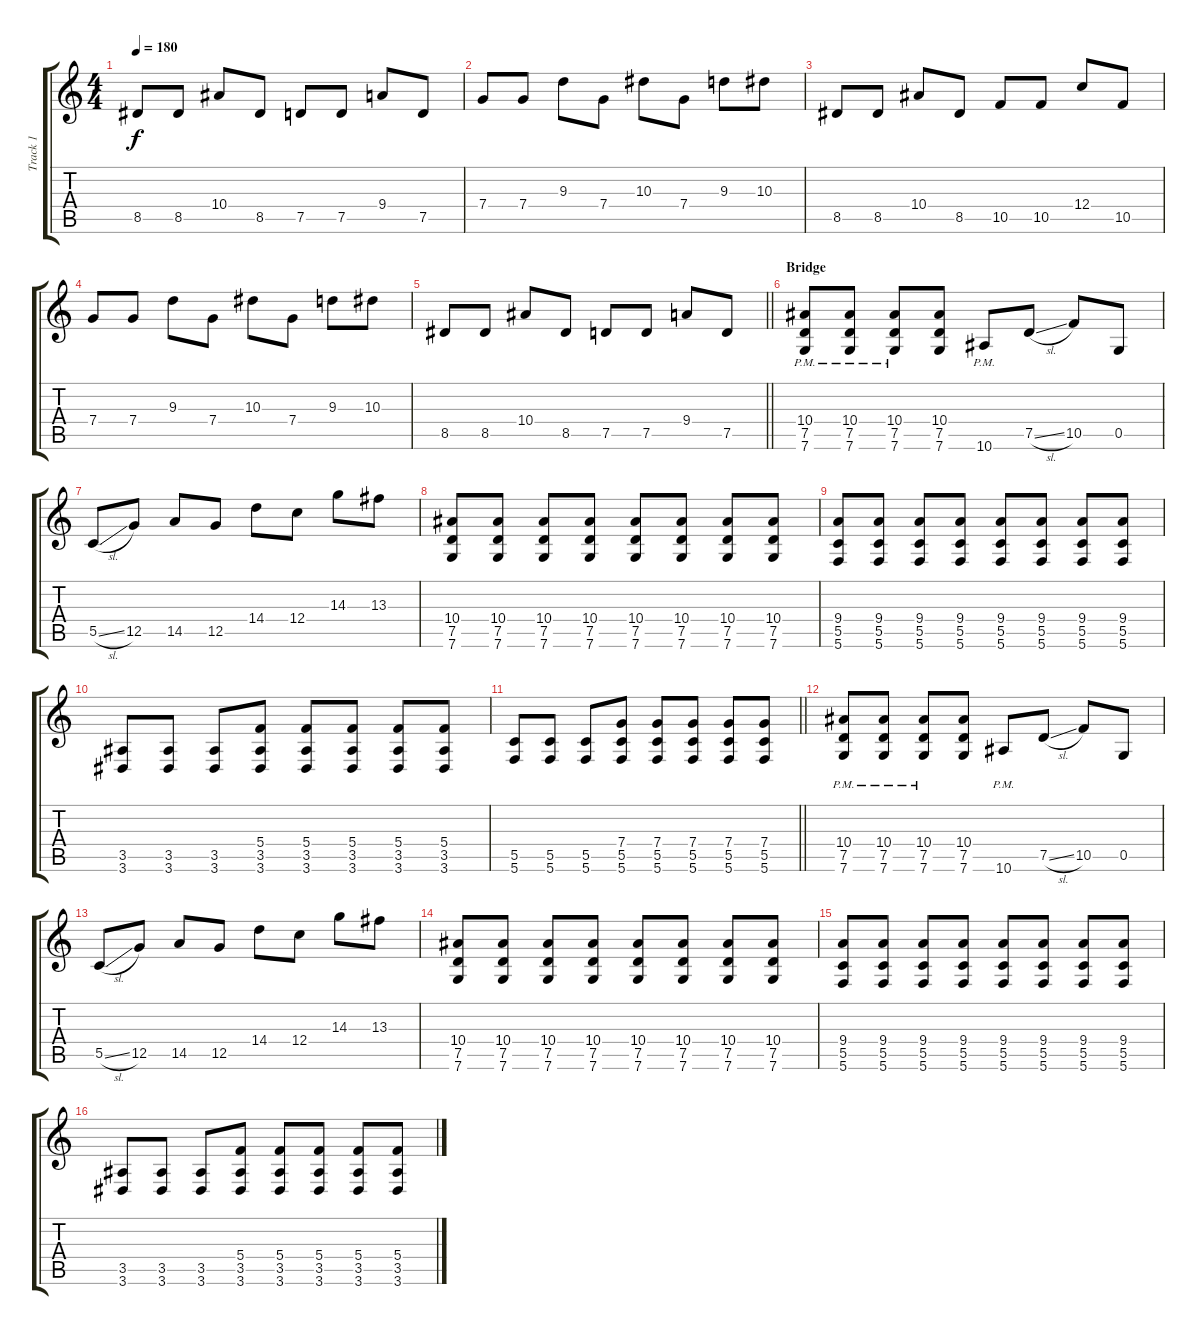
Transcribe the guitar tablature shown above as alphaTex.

\track ("Track 1" "Track 1") {instrument distortionguitar}
\staff {score tabs}
\tuning (D4 A3 F3 C3 G2 C2) {hide}
\ts (4 4)
\tempo 180
\clef g2
\ks c
8.5.8{dy f} 8.5.8 10.4.8 8.5.8 7.5.8 7.5.8 9.4.8 7.5.8 |
7.4.8 7.4.8 9.3.8 7.4.8 10.3.8 7.4.8 9.3.8 10.3.8 |
8.5.8 8.5.8 10.4.8 8.5.8 10.5.8 10.5.8 12.4.8 10.5.8 |
7.4.8 7.4.8 9.3.8 7.4.8 10.3.8 7.4.8 9.3.8 10.3.8 |
\barLineRight lightlight
8.5.8 8.5.8 10.4.8 8.5.8 7.5.8 7.5.8 9.4.8 7.5.8 |
\section ("" "Bridge")
(10.4 7.5 7.6{pm}).8{instrument distortionguitar} (10.4 7.5 7.6{pm}).8 (10.4 7.5 7.6{pm}).8 (10.4 7.5 7.6).8 10.6{pm}.8 7.5{sl}.8 10.5.8 0.5.8 |
5.5{sl}.8 12.5.8 14.5.8 12.5.8 14.4.8 12.4.8 14.3.8 13.3.8 |
(10.4 7.5 7.6).8 (10.4 7.5 7.6).8 (10.4 7.5 7.6).8 (10.4 7.5 7.6).8 (10.4 7.5 7.6).8 (10.4 7.5 7.6).8 (10.4 7.5 7.6).8 (10.4 7.5 7.6).8 |
(9.4 5.5 5.6).8 (9.4 5.5 5.6).8 (9.4 5.5 5.6).8 (9.4 5.5 5.6).8 (9.4 5.5 5.6).8 (9.4 5.5 5.6).8 (9.4 5.5 5.6).8 (9.4 5.5 5.6).8 |
(3.5 3.6).8 (3.5 3.6).8 (3.5 3.6).8 (5.4 3.5 3.6).8 (5.4 3.5 3.6).8 (5.4 3.5 3.6).8 (5.4 3.5 3.6).8 (5.4 3.5 3.6).8 |
\barLineRight lightlight
(5.5 5.6).8 (5.5 5.6).8 (5.5 5.6).8 (7.4 5.5 5.6).8 (7.4 5.5 5.6).8 (7.4 5.5 5.6).8 (7.4 5.5 5.6).8 (7.4 5.5 5.6).8 |
(10.4 7.5 7.6{pm}).8 (10.4 7.5 7.6{pm}).8 (10.4 7.5 7.6{pm}).8 (10.4 7.5 7.6).8 10.6{pm}.8 7.5{sl}.8 10.5.8 0.5.8 |
5.5{sl}.8 12.5.8 14.5.8 12.5.8 14.4.8 12.4.8 14.3.8 13.3.8 |
(10.4 7.5 7.6).8 (10.4 7.5 7.6).8 (10.4 7.5 7.6).8 (10.4 7.5 7.6).8 (10.4 7.5 7.6).8 (10.4 7.5 7.6).8 (10.4 7.5 7.6).8 (10.4 7.5 7.6).8 |
(9.4 5.5 5.6).8 (9.4 5.5 5.6).8 (9.4 5.5 5.6).8 (9.4 5.5 5.6).8 (9.4 5.5 5.6).8 (9.4 5.5 5.6).8 (9.4 5.5 5.6).8 (9.4 5.5 5.6).8 |
(3.5 3.6).8 (3.5 3.6).8 (3.5 3.6).8 (5.4 3.5 3.6).8 (5.4 3.5 3.6).8 (5.4 3.5 3.6).8 (5.4 3.5 3.6).8 (5.4 3.5 3.6).8
